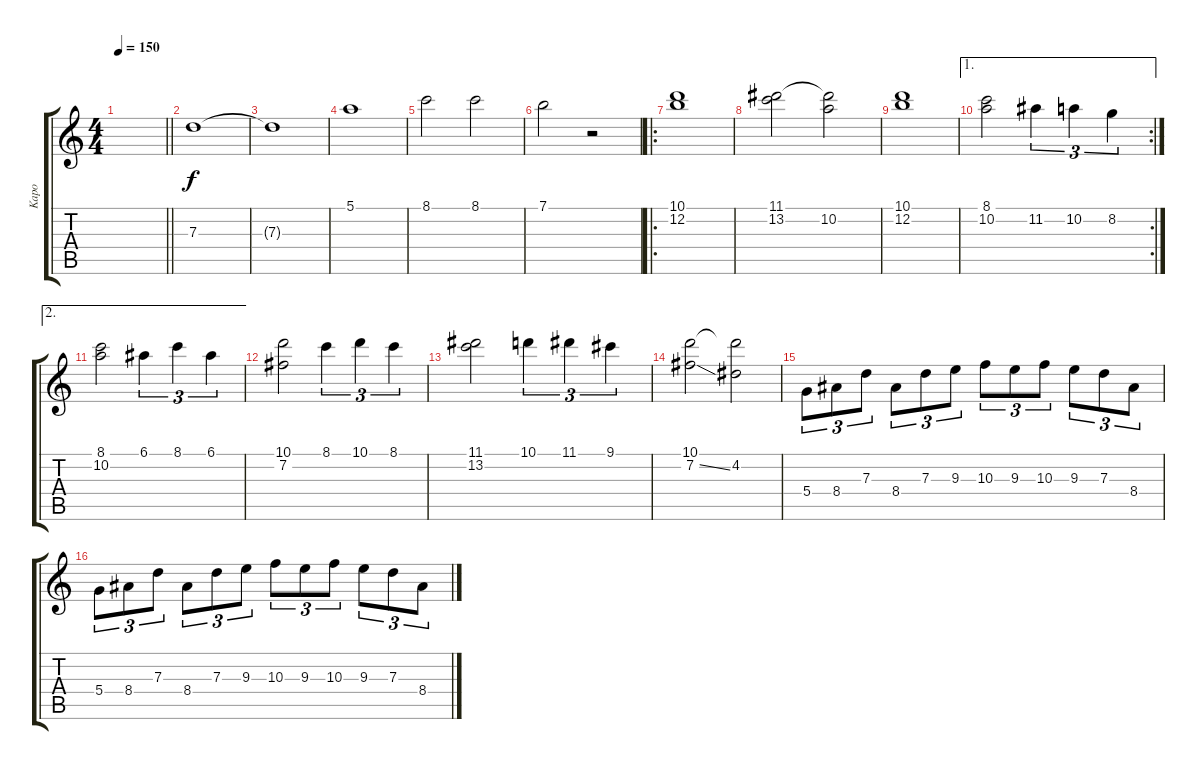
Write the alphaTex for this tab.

\track ("Kapo" "Kapo") {instrument distortionguitar}
\staff {score tabs}
\tuning (E4 B3 G3 D3 A2 D2) {hide}
\ts (4 4)
\tempo 150
\clef g2
\barLineRight lightlight
\ks c
|
7.3.1 |
7.3{t}.1 |
5.1.1 |
8.1.2 8.1.2 |
7.1.2 r.2 |
\ro
(10.1 12.2).1 |
(11.1 13.2).2 (11.1{t} 10.2).2 |
(10.1 12.2).1 |
\ae 1
\rc 2
(8.1 10.2).2 11.2.4{tu (3 2)} 10.2.4{tu (3 2)} 8.2.4{tu (3 2)} |
\ae 2
(8.1 10.2).2 6.1.4{tu (3 2)} 8.1.4{tu (3 2)} 6.1.4{tu (3 2)} |
(10.1 7.2).2 8.1.4{tu (3 2)} 10.1.4{tu (3 2)} 8.1.4{tu (3 2)} |
(11.1 13.2).2 10.1.4{tu (3 2)} 11.1.4{tu (3 2)} 9.1.4{tu (3 2)} |
(10.1 7.2{ss}).2 (10.1{t} 4.2).2 |
5.4.8{tu (3 2)} 8.4.8{tu (3 2)} 7.3.8{tu (3 2)} 8.4.8{tu (3 2)} 7.3.8{tu (3 2)} 9.3.8{tu (3 2)} 10.3.8{tu (3 2)} 9.3.8{tu (3 2)} 10.3.8{tu (3 2)} 9.3.8{tu (3 2)} 7.3.8{tu (3 2)} 8.4.8{tu (3 2)} |
5.4.8{tu (3 2)} 8.4.8{tu (3 2)} 7.3.8{tu (3 2)} 8.4.8{tu (3 2)} 7.3.8{tu (3 2)} 9.3.8{tu (3 2)} 10.3.8{tu (3 2)} 9.3.8{tu (3 2)} 10.3.8{tu (3 2)} 9.3.8{tu (3 2)} 7.3.8{tu (3 2)} 8.4.8{tu (3 2)}
